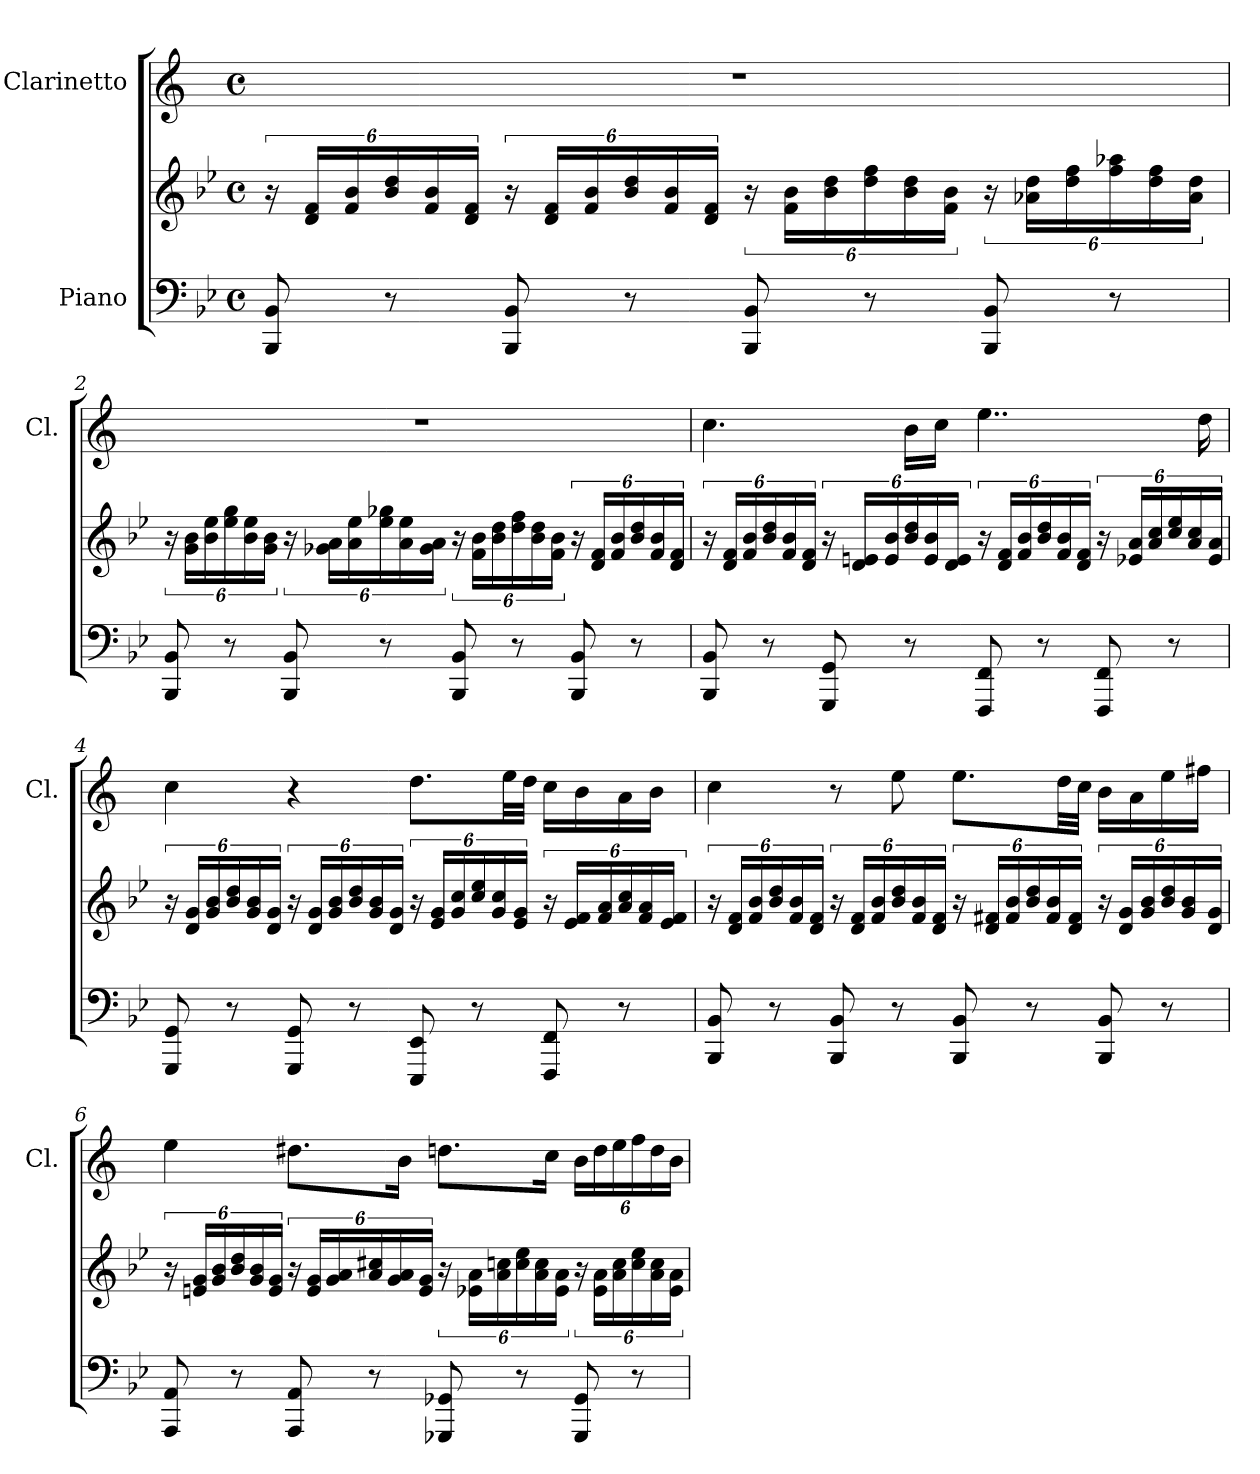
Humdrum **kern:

**kern	**kern	**kern
*part2	*part2	*part1
*staff3	*staff2	*staff1
*I"Piano	*	*I"Clarinetto
*	*	*I'Cl.
*clefF4	*clefG2	*clefG2
*	*	*ITrd1c2
*k[b-e-]	*k[b-e-]	*k[b-e-]
*M4/4	*M4/4	*M4/4
*met(c)	*met(c)	*met(c)
*MM30	*MM30	*MM30
=1	=1	=1
8BBB-/ 8BB-/	24r	1r
.	24d/ 24f/LL	.
.	24f/ 24b-/	.
8r	24b-/ 24dd/	.
.	24f/ 24b-/	.
.	24d/ 24f/JJ	.
8BBB-/ 8BB-/	24r	.
.	24d/ 24f/LL	.
.	24f/ 24b-/	.
8r	24b-/ 24dd/	.
.	24f/ 24b-/	.
.	24d/ 24f/JJ	.
8BBB-/ 8BB-/	24r	.
.	24f\ 24b-\LL	.
.	24b-\ 24dd\	.
8r	24dd\ 24ff\	.
.	24b-\ 24dd\	.
.	24f\ 24b-\JJ	.
8BBB-/ 8BB-/	24r	.
.	24a-X\ 24dd\LL	.
.	24dd\ 24ff\	.
8r	24ff\ 24aa-X\	.
.	24dd\ 24ff\	.
.	24a-\ 24dd\JJ	.
=2	=2	=2
8BBB-/ 8BB-/	24r	1r
.	24g\ 24b-\LL	.
.	24b-\ 24ee-\	.
8r	24ee-\ 24gg\	.
.	24b-\ 24ee-\	.
.	24g\ 24b-\JJ	.
8BBB-/ 8BB-/	24r	.
.	24g-X\ 24a\LL	.
.	24a\ 24ee-\	.
8r	24ee-\ 24gg-X\	.
.	24a\ 24ee-\	.
.	24g-\ 24a\JJ	.
8BBB-/ 8BB-/	24r	.
.	24f\ 24b-\LL	.
.	24b-\ 24dd\	.
8r	24dd\ 24ff\	.
.	24b-\ 24dd\	.
.	24f\ 24b-\JJ	.
8BBB-/ 8BB-/	24r	.
.	24d/ 24f/LL	.
.	24f/ 24b-/	.
8r	24b-/ 24dd/	.
.	24f/ 24b-/	.
.	24d/ 24f/JJ	.
!!LO:LB:g=z
=3	=3	=3
8BBB-/ 8BB-/	24r	4.b-\
.	24d/ 24f/LL	.
.	24f/ 24b-/	.
8r	24b-/ 24dd/	.
.	24f/ 24b-/	.
.	24d/ 24f/JJ	.
8GGG/ 8GG/	24r	.
.	24d/ 24en/LL	.
.	24e/ 24b-/	.
8r	24b-/ 24dd/	16a\LL
.	24e/ 24b-/	.
.	.	16b-\JJ
.	24d/ 24e/JJ	.
8FFF/ 8FF/	24r	4..dd\
.	24d/ 24f/LL	.
.	24f/ 24b-/	.
8r	24b-/ 24dd/	.
.	24f/ 24b-/	.
.	24d/ 24f/JJ	.
8FFF/ 8FF/	24r	.
.	24e-X/ 24a/LL	.
.	24a/ 24cc/	.
8r	24cc/ 24ee-/	.
.	24a/ 24cc/	.
.	.	16cc\
.	24e-/ 24a/JJ	.
=4	=4	=4
8GGG/ 8GG/	24r	4b-\
.	24d/ 24g/LL	.
.	24g/ 24b-/	.
8r	24b-/ 24dd/	.
.	24g/ 24b-/	.
.	24d/ 24g/JJ	.
8GGG/ 8GG/	24r	4r
.	24d/ 24g/LL	.
.	24g/ 24b-/	.
8r	24b-/ 24dd/	.
.	24g/ 24b-/	.
.	24d/ 24g/JJ	.
8EEE-/ 8EE-/	24r	8.cc\L
.	24e-/ 24g/LL	.
.	24g/ 24cc/	.
8r	24cc/ 24ee-/	.
.	24g/ 24cc/	.
.	.	32dd\LL
.	24e-/ 24g/JJ	.
.	.	32cc\JJJ
8FFF/ 8FF/	24r	16b-\LL
.	24e-/ 24f/LL	.
.	.	16a\
.	24f/ 24a/	.
8r	24a/ 24cc/	16g\
.	24f/ 24a/	.
.	.	16a\JJ
.	24e-/ 24f/JJ	.
!!LO:LB:g=z
=5	=5	=5
8BBB-/ 8BB-/	24r	4b-\
.	24d/ 24f/LL	.
.	24f/ 24b-/	.
8r	24b-/ 24dd/	.
.	24f/ 24b-/	.
.	24d/ 24f/JJ	.
8BBB-/ 8BB-/	24r	8r
.	24d/ 24f/LL	.
.	24f/ 24b-/	.
8r	24b-/ 24dd/	8dd\
.	24f/ 24b-/	.
.	24d/ 24f/JJ	.
8BBB-/ 8BB-/	24r	8.dd\L
.	24d/ 24f#X/LL	.
.	24f#/ 24b-/	.
8r	24b-/ 24dd/	.
.	24f#/ 24b-/	.
.	.	32cc\LL
.	24d/ 24f#/JJ	.
.	.	32b-\JJJ
8BBB-/ 8BB-/	24r	16a\LL
.	24d/ 24g/LL	.
.	.	16g\
.	24g/ 24b-/	.
8r	24b-/ 24dd/	16dd\
.	24g/ 24b-/	.
.	.	16een\JJ
.	24d/ 24g/JJ	.
=6	=6	=6
8AAA/ 8AA/	24r	4dd\
.	24en/ 24g/LL	.
.	24g/ 24b-/	.
8r	24b-/ 24dd/	.
.	24g/ 24b-/	.
.	24e/ 24g/JJ	.
8AAA/ 8AA/	24r	8.cc#X\L
.	24e/ 24g/LL	.
.	24g/ 24a/	.
8r	24a/ 24cc#X/	.
.	24g/ 24a/	.
.	.	16a\Jk
.	24e/ 24g/JJ	.
8GGG-X/ 8GG-X/	24r	8.ccn\L
.	24e-X\ 24a\LL	.
.	24a\ 24ccn\	.
8r	24cc\ 24ee-\	.
.	24a\ 24cc\	.
.	.	16b-\Jk
.	24e-\ 24a\JJ	.
*	*	*Xbrackettup
8GGG-/ 8GG-/	24r	24a\LL
.	24e-\ 24a\LL	24cc\
.	24a\ 24cc\	24dd\
8r	24cc\ 24ee-\	24ee-\
.	24a\ 24cc\	24cc\
.	24e-\ 24a\JJ	24a\JJ
=	=	=
*-	*-	*-
